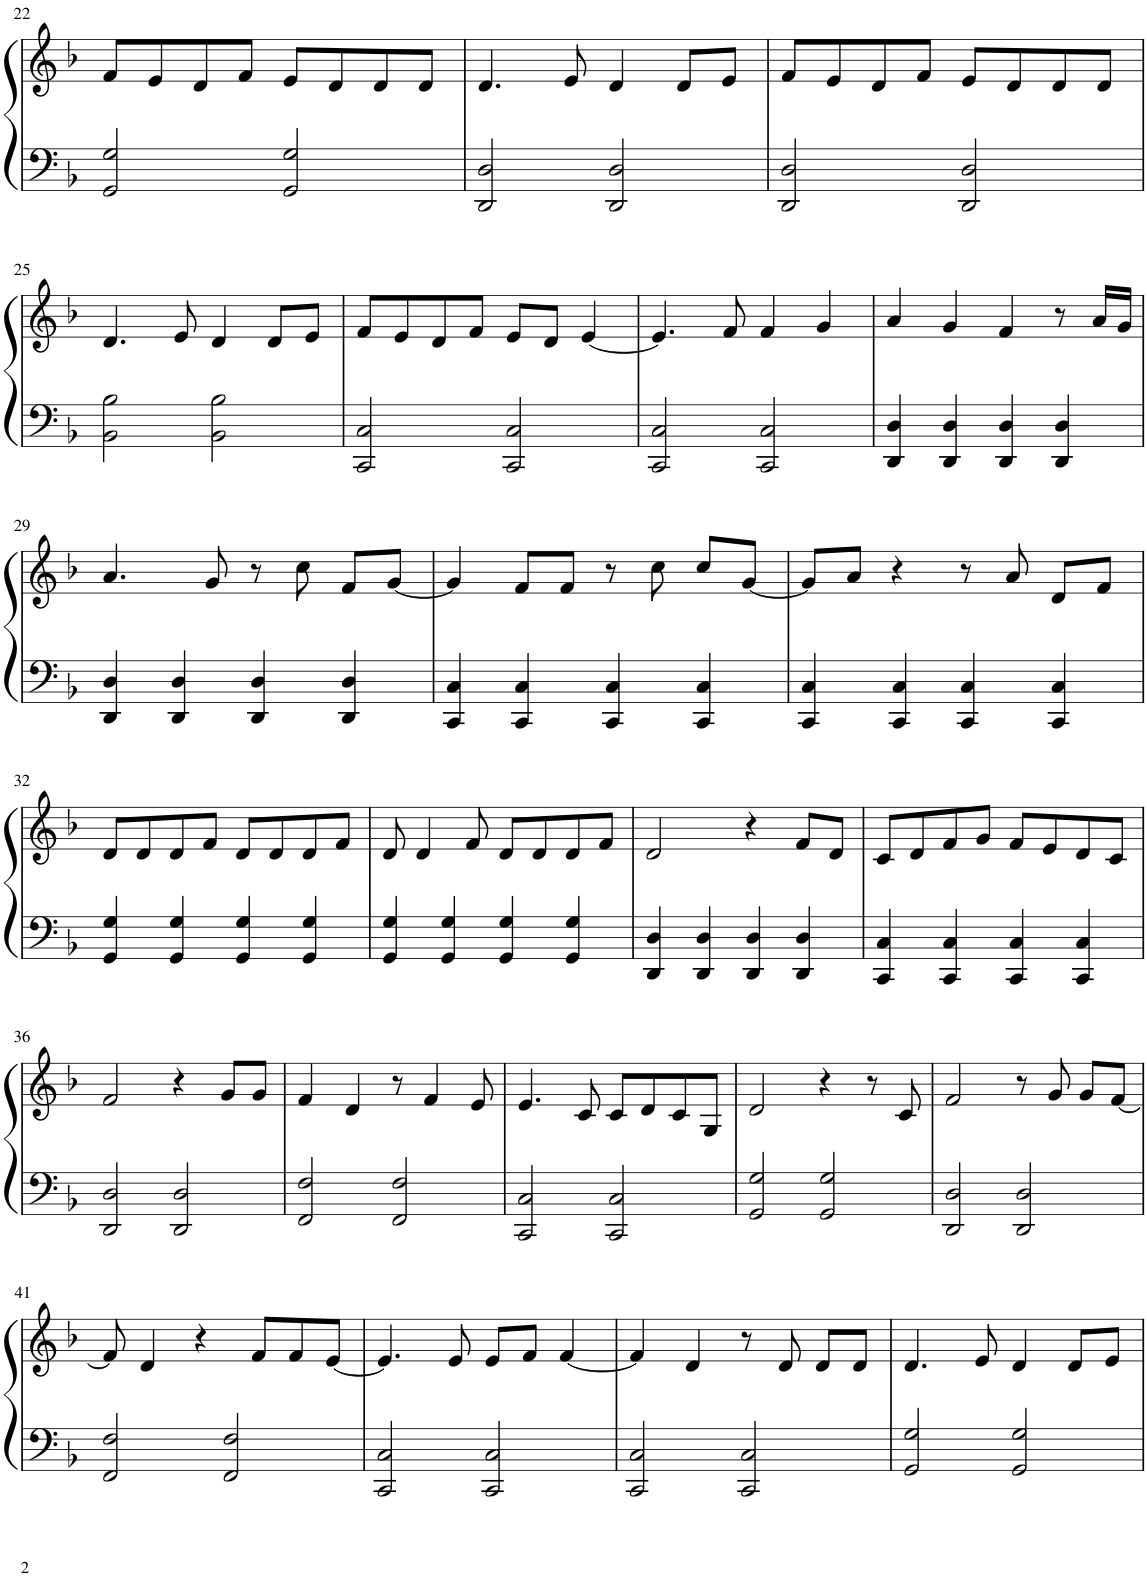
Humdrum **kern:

**kern	**kern
*part1	*part1
*staff2	*staff1
*I"Piano	*
*I'Pno.	*
!!LO:PB:g=z
*clefF4	*clefG2
*k[b-]	*k[b-]
*M4/4	*M4/4
=22	=22
2GG/ 2G/	8f/L
.	8e/
.	8d/
.	8f/J
2GG/ 2G/	8e/L
.	8d/
.	8d/
.	8d/J
=23	=23
2DD/ 2D/	4.d/
.	8e/
2DD/ 2D/	4d/
.	8d/L
.	8e/J
=24	=24
2DD/ 2D/	8f/L
.	8e/
.	8d/
.	8f/J
2DD/ 2D/	8e/L
.	8d/
.	8d/
.	8d/J
!!LO:LB:g=z
=25	=25
2BB-\ 2B-\	4.d/
.	8e/
2BB-\ 2B-\	4d/
.	8d/L
.	8e/J
=26	=26
2CC/ 2C/	8f/L
.	8e/
.	8d/
.	8f/J
2CC/ 2C/	8e/L
.	8d/J
.	[4e/
=27	=27
2CC/ 2C/	4.e/]
.	8f/
2CC/ 2C/	4f/
.	4g/
=28	=28
4DD/ 4D/	4a/
4DD/ 4D/	4g/
4DD/ 4D/	4f/
4DD/ 4D/	8r
.	16a/LL
.	16g/JJ
!!LO:LB:g=z
=29	=29
4DD/ 4D/	4.a/
4DD/ 4D/	.
.	8g/
4DD/ 4D/	8r
.	8cc\
4DD/ 4D/	8f/L
.	[8g/J
=30	=30
4CC/ 4C/	4g/]
4CC/ 4C/	8f/L
.	8f/J
4CC/ 4C/	8r
.	8cc\
4CC/ 4C/	8cc/L
.	[8g/J
=31	=31
4CC/ 4C/	8g/L]
.	8a/J
4CC/ 4C/	4r
4CC/ 4C/	8r
.	8a/
4CC/ 4C/	8d/L
.	8f/J
!!LO:LB:g=z
=32	=32
4GG/ 4G/	8d/L
.	8d/
4GG/ 4G/	8d/
.	8f/J
4GG/ 4G/	8d/L
.	8d/
4GG/ 4G/	8d/
.	8f/J
=33	=33
4GG/ 4G/	8d/
.	4d/
4GG/ 4G/	.
.	8f/
4GG/ 4G/	8d/L
.	8d/
4GG/ 4G/	8d/
.	8f/J
=34	=34
4DD/ 4D/	2d/
4DD/ 4D/	.
4DD/ 4D/	4r
4DD/ 4D/	8f/L
.	8d/J
=35	=35
4CC/ 4C/	8c/L
.	8d/
4CC/ 4C/	8f/
.	8g/J
4CC/ 4C/	8f/L
.	8e/
4CC/ 4C/	8d/
.	8c/J
!!LO:LB:g=z
=36	=36
2DD/ 2D/	2f/
2DD/ 2D/	4r
.	8g/L
.	8g/J
=37	=37
2FF/ 2F/	4f/
.	4d/
2FF/ 2F/	8r
.	4f/
.	8e/
=38	=38
2CC/ 2C/	4.e/
.	8c/
2CC/ 2C/	8c/L
.	8d/
.	8c/
.	8G/J
=39	=39
2GG/ 2G/	2d/
2GG/ 2G/	4r
.	8r
.	8c/
=40	=40
2DD/ 2D/	2f/
2DD/ 2D/	8r
.	8g/
.	8g/L
.	[8f/J
!!LO:LB:g=z
=41	=41
2FF/ 2F/	8f/]
.	4d/
.	4r
2FF/ 2F/	.
.	8f/L
.	8f/
.	[8e/J
=42	=42
2CC/ 2C/	4.e/]
.	8e/
2CC/ 2C/	8e/L
.	8f/J
.	[4f/
=43	=43
2CC/ 2C/	4f/]
.	4d/
2CC/ 2C/	8r
.	8d/
.	8d/L
.	8d/J
=44	=44
2GG/ 2G/	4.d/
.	8e/
2GG/ 2G/	4d/
.	8d/L
.	8e/J
=	=
*-	*-
